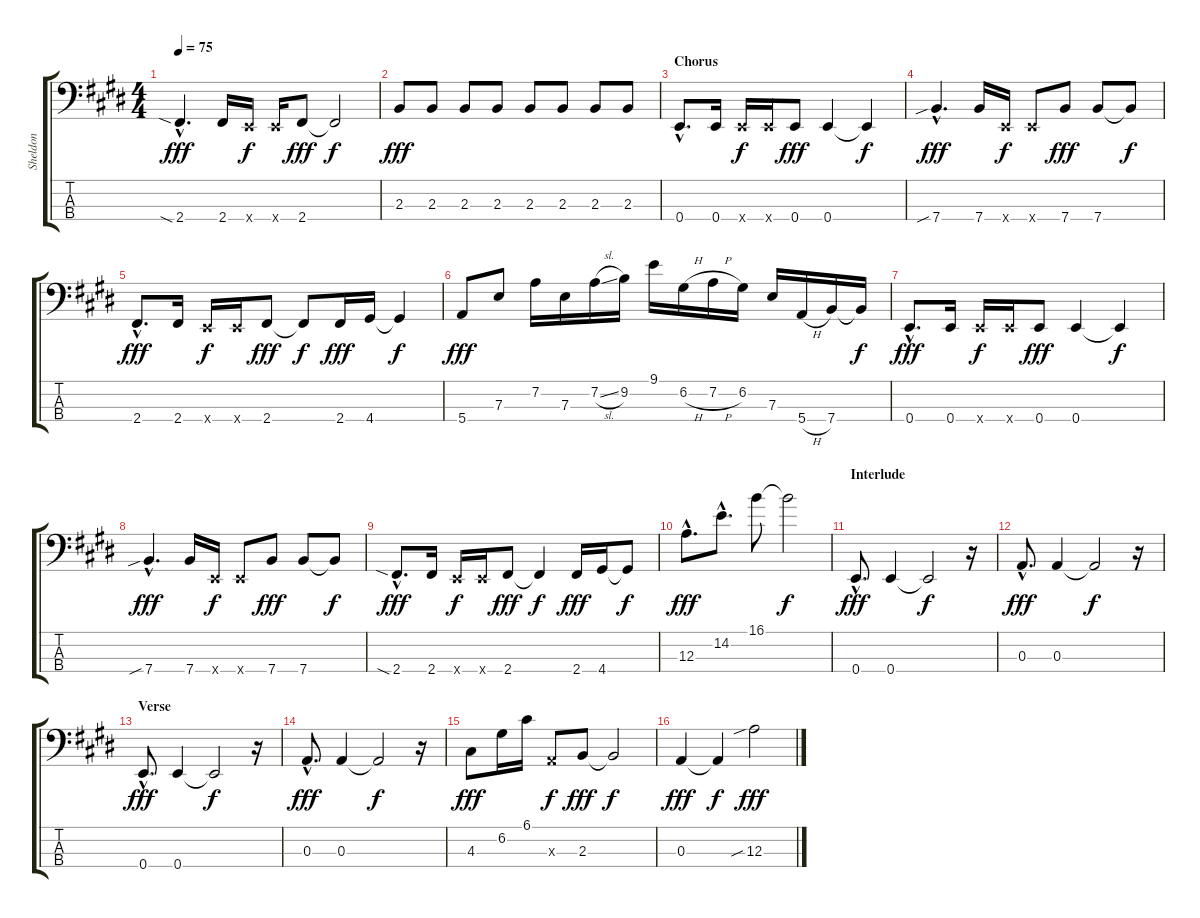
\track ("Sheldon" "Sheldon") {instrument electricbassfinger}
\staff {score tabs}
\tuning (G2 D2 A1 E1) {hide}
\ts (4 4)
\tempo 75
\clef f4
\ks e
2.4{sia hac}.4{d dy fff} 2.4.16 0.4{x}.16{dy f} 0.4{x}.16 2.4.8{dy fff} 2.4{t}.2{dy f} |
2.3.8{dy fff} 2.3.8 2.3.8 2.3.8 2.3.8 2.3.8 2.3.8 2.3.8 |
\section ("" "Chorus")
0.4{hac}.8{d} 0.4.16 0.4{x}.16{dy f} 0.4{x}.16 0.4.8{dy fff} 0.4.4 0.4{t}.4{dy f} |
7.4{sib hac}.4{d dy fff} 7.4.16 0.4{x}.16{dy f} 0.4{x}.8 7.4.8{dy fff} 7.4.8 7.4{t}.8{dy f} |
2.4{hac}.8{d dy fff} 2.4.16 0.4{x}.16{dy f} 0.4{x}.16 2.4.8{dy fff} 2.4{t}.8{dy f} 2.4.16{dy fff} 4.4.16 4.4{t}.4{dy f} |
5.4.8{dy fff} 7.3.8 7.2.16 7.3.16 7.2{sl}.16 9.2.16 9.1.16 6.2{h}.16 7.2{h}.16 6.2.16 7.3.16 5.4{h}.16 7.4.16 7.4{t}.16{dy f} |
0.4{hac}.8{d dy fff} 0.4.16 0.4{x}.16{dy f} 0.4{x}.16 0.4.8{dy fff} 0.4.4 0.4{t}.4{dy f} |
7.4{sib hac}.4{d dy fff} 7.4.16 0.4{x}.16{dy f} 0.4{x}.8 7.4.8{dy fff} 7.4.8 7.4{t}.8{dy f} |
2.4{sia hac}.8{d dy fff} 2.4.16 0.4{x}.16{dy f} 0.4{x}.16 2.4.8{dy fff} 2.4{t}.4{dy f} 2.4.16{dy fff} 4.4.16 4.4{t}.8{dy f} |
12.3{hac}.8{d dy fff} 14.2{hac}.8{d} 16.1.8 16.1{t}.2{dy f} |
\section ("" "Interlude")
0.4{hac}.8{d dy fff} 0.4.4 0.4{t}.2{dy f} r.16 |
0.3{hac}.8{d dy fff} 0.3.4 0.3{t}.2{dy f} r.16 |
\section ("" "Verse")
0.4{hac}.8{d dy fff} 0.4.4 0.4{t}.2{dy f} r.16 |
0.3{hac}.8{d dy fff} 0.3.4 0.3{t}.2{dy f} r.16 |
4.3.8{dy fff} 6.2.16 6.1.16 0.3{x}.8{dy f} 2.3.8{dy fff} 2.3{t}.2{dy f} |
0.3.4{dy fff} 0.3{t}.4{dy f} 12.3{sib}.2{dy fff}
